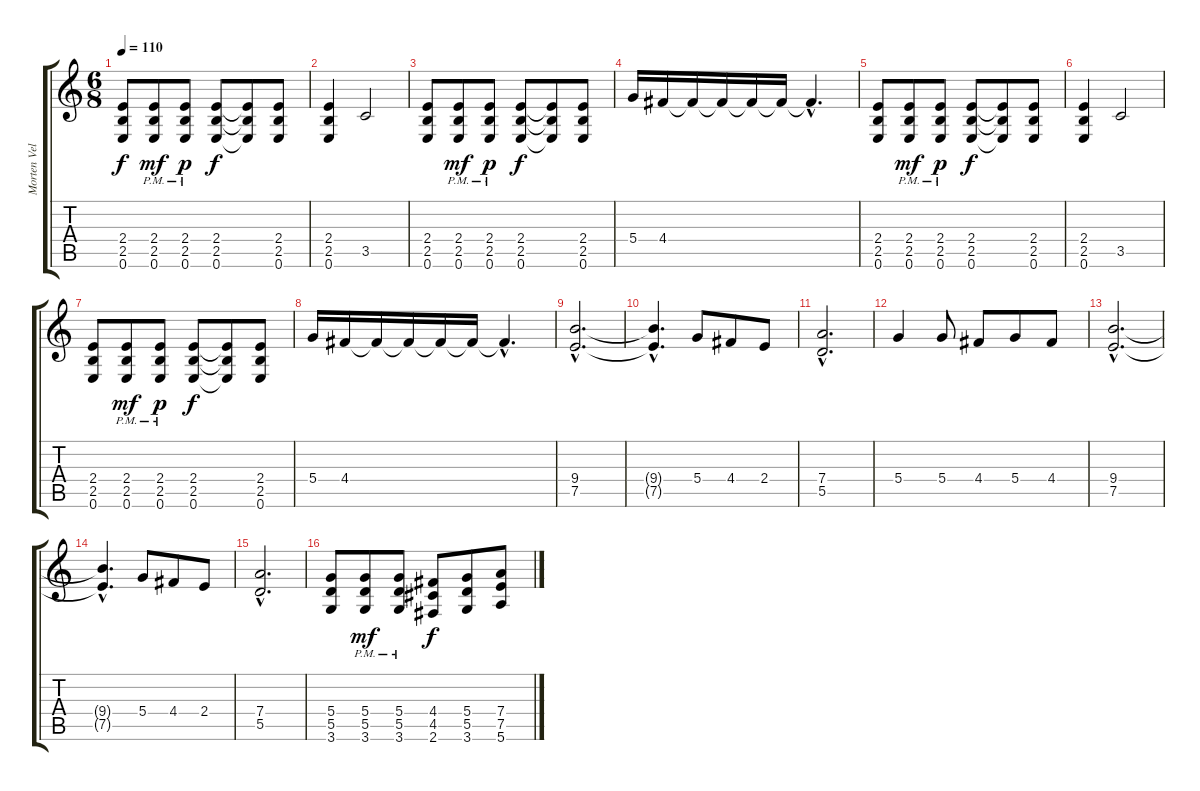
\track ("Morten Veland" "Morten Vel") {instrument distortionguitar}
\staff {score tabs}
\tuning (E4 B3 G3 D3 A2 E2) {hide}
\ts (6 8)
\tempo 110
\clef g2
\ks c
(2.4 2.5 0.6).8{dy f} (2.4{pm} 2.5{pm} 0.6{pm}).8{dy mf} (2.4{pm} 2.5{pm} 0.6{pm}).8{dy p} (2.4 2.5 0.6).8{dy f} (2.4{t} 2.5{t} 0.6{t}).8 (2.4 2.5 0.6).8 |
(2.4 2.5 0.6).4 3.5.2 |
(2.4 2.5 0.6).8 (2.4{pm} 2.5{pm} 0.6{pm}).8{dy mf} (2.4{pm} 2.5{pm} 0.6{pm}).8{dy p} (2.4 2.5 0.6).8{dy f} (2.4{t} 2.5{t} 0.6{t}).8 (2.4 2.5 0.6).8 |
5.4.16 4.4.16 4.4{t}.16 4.4{t}.16 4.4{t}.16 4.4{t}.16 4.4{hac t}.4{d} |
(2.4 2.5 0.6).8 (2.4{pm} 2.5{pm} 0.6{pm}).8{dy mf} (2.4{pm} 2.5{pm} 0.6{pm}).8{dy p} (2.4 2.5 0.6).8{dy f} (2.4{t} 2.5{t} 0.6{t}).8 (2.4 2.5 0.6).8 |
(2.4 2.5 0.6).4 3.5.2 |
(2.4 2.5 0.6).8 (2.4{pm} 2.5{pm} 0.6{pm}).8{dy mf} (2.4{pm} 2.5{pm} 0.6{pm}).8{dy p} (2.4 2.5 0.6).8{dy f} (2.4{t} 2.5{t} 0.6{t}).8 (2.4 2.5 0.6).8 |
5.4.16 4.4.16 4.4{t}.16 4.4{t}.16 4.4{t}.16 4.4{t}.16 4.4{hac t}.4{d} |
(9.4{hac} 7.5{hac}).2{d} |
(9.4{hac t} 7.5{hac t}).4{d} 5.4.8 4.4.8 2.4.8 |
(7.4{hac} 5.5{hac}).2{d} |
5.4.4 5.4.8 4.4.8 5.4.8 4.4.8 |
(9.4{hac} 7.5{hac}).2{d} |
(9.4{hac t} 7.5{hac t}).4{d} 5.4.8 4.4.8 2.4.8 |
(7.4{hac} 5.5{hac}).2{d} |
(5.4 5.5 3.6).8 (5.4{pm} 5.5{pm} 3.6{pm}).8{dy mf} (5.4{pm} 5.5{pm} 3.6{pm}).8 (4.4 4.5 2.6).8{dy f} (5.4 5.5 3.6).8 (7.4 7.5 5.6).8
